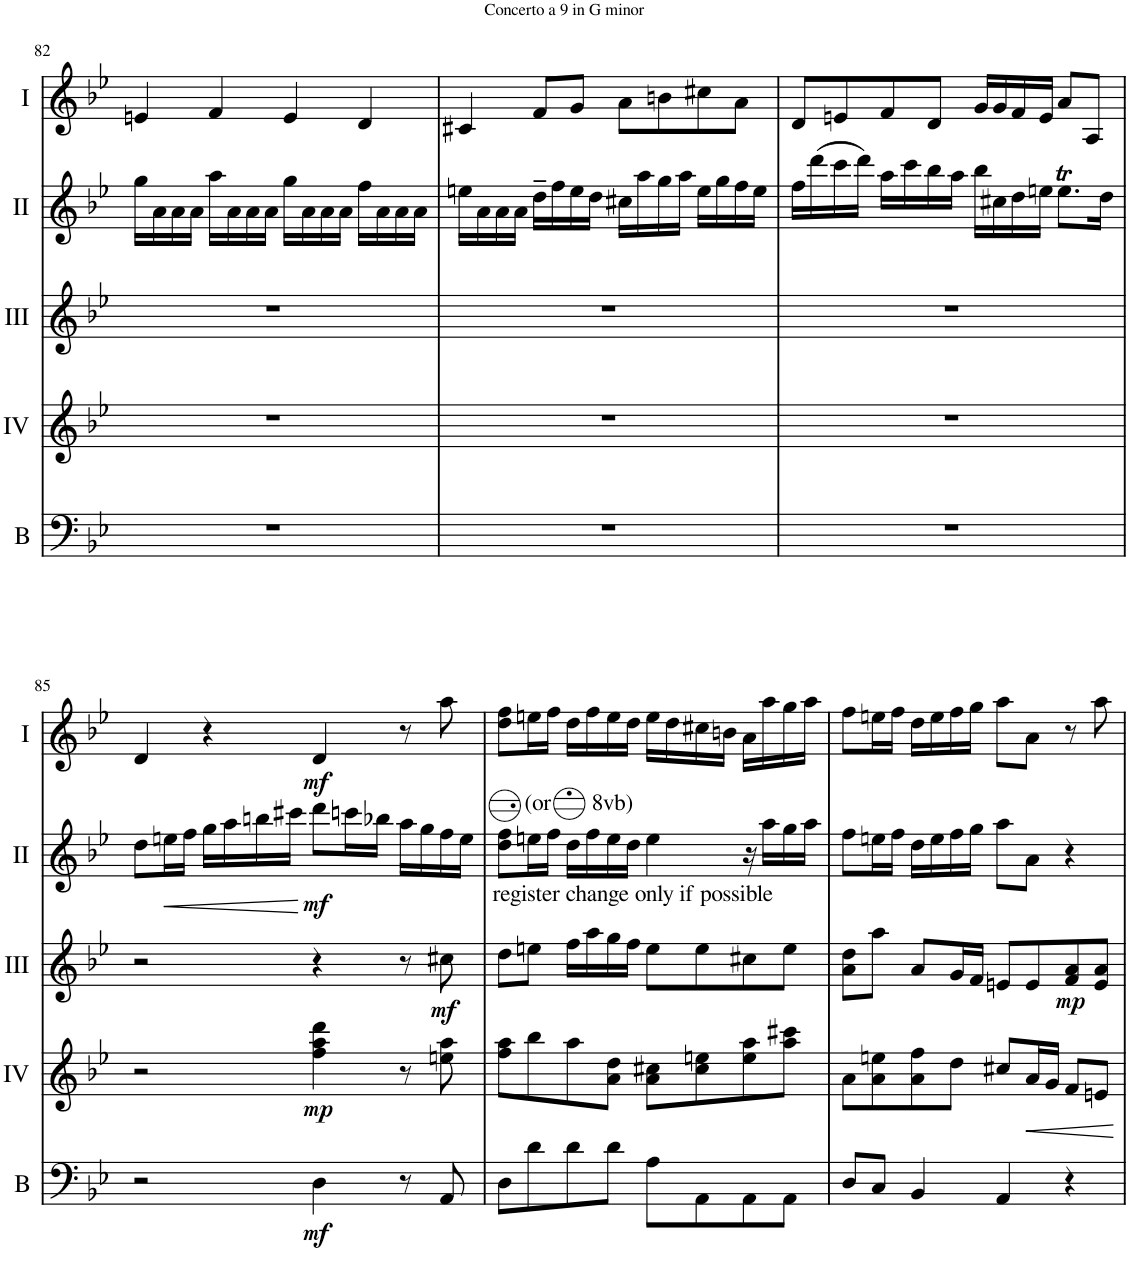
**kern	**dynam	**kern	**dynam	**kern	**dynam	**kern	**dynam	**kern	**dynam
*part5	*part5	*part4	*part4	*part3	*part3	*part2	*part2	*part1	*part1
*staff5	*staff5	*staff4	*staff4	*staff3	*staff3	*staff2	*staff2	*staff1	*staff1
*I"Bass	*	*I"Acc. 4	*	*I"Acc. 3	*	*I"Acc. 2	*	*I"Acc. 1	*
*I'B	*	*	*	*	*	*	*	*	*
!!LO:PB:g=z
*clefF4	*	*clefG2	*	*clefG2	*	*clefG2	*	*clefG2	*
*Trd7c12	*	*Trd7c12	*	*	*	*	*	*	*
*k[b-e-]	*	*k[b-e-]	*	*k[b-e-]	*	*k[b-e-]	*	*k[b-e-]	*
*M4/4	*	*M4/4	*	*M4/4	*	*M4/4	*	*M4/4	*
*met(c)	*	*met(c)	*	*met(c)	*	*met(c)	*	*met(c)	*
=82	=82	=82	=82	=82	=82	=82	=82	=82	=82
1r	.	1r	.	1r	.	16gg\LL	.	4en/	.
.	.	.	.	.	.	16a\	.	.	.
.	.	.	.	.	.	16a\	.	.	.
.	.	.	.	.	.	16a\JJ	.	.	.
.	.	.	.	.	.	16aa\LL	.	4f/	.
.	.	.	.	.	.	16a\	.	.	.
.	.	.	.	.	.	16a\	.	.	.
.	.	.	.	.	.	16a\JJ	.	.	.
.	.	.	.	.	.	16gg\LL	.	4e/	.
.	.	.	.	.	.	16a\	.	.	.
.	.	.	.	.	.	16a\	.	.	.
.	.	.	.	.	.	16a\JJ	.	.	.
.	.	.	.	.	.	16ff\LL	.	4d/	.
.	.	.	.	.	.	16a\	.	.	.
.	.	.	.	.	.	16a\	.	.	.
.	.	.	.	.	.	16a\JJ	.	.	.
=83	=83	=83	=83	=83	=83	=83	=83	=83	=83
1r	.	1r	.	1r	.	16een\LL	.	4c#X/	.
.	.	.	.	.	.	16a\	.	.	.
.	.	.	.	.	.	16a\	.	.	.
.	.	.	.	.	.	16a\JJ	.	.	.
.	.	.	.	.	.	16dd~\LL	.	8f/L	.
.	.	.	.	.	.	16ff\	.	.	.
.	.	.	.	.	.	16ee\	.	8g/J	.
.	.	.	.	.	.	16dd\JJ	.	.	.
.	.	.	.	.	.	16cc#X\LL	.	8a\L	.
.	.	.	.	.	.	16aa\	.	.	.
.	.	.	.	.	.	16gg\	.	8bn\	.
.	.	.	.	.	.	16aa\JJ	.	.	.
.	.	.	.	.	.	16ee\LL	.	8cc#X\	.
.	.	.	.	.	.	16gg\	.	.	.
.	.	.	.	.	.	16ff\	.	8a\J	.
.	.	.	.	.	.	16ee\JJ	.	.	.
=84	=84	=84	=84	=84	=84	=84	=84	=84	=84
1r	.	1r	.	1r	.	16ff\LL	.	8d/L	.
.	.	.	.	.	.	(16ddd\	.	.	.
.	.	.	.	.	.	16ccc\	.	8en/	.
.	.	.	.	.	.	16ddd\JJ)	.	.	.
.	.	.	.	.	.	16aa\LL	.	8f/	.
.	.	.	.	.	.	16ccc\	.	.	.
.	.	.	.	.	.	16bb-\	.	8d/J	.
.	.	.	.	.	.	16aa\JJ	.	.	.
.	.	.	.	.	.	16bb-\LL	.	16g/LL	.
.	.	.	.	.	.	16cc#X\	.	16g/	.
.	.	.	.	.	.	16dd\	.	16f/	.
.	.	.	.	.	.	16een\JJ	.	16e/JJ	.
.	.	.	.	.	.	8.eet\L	.	8a/L	.
.	.	.	.	.	.	.	.	8A/J	.
.	.	.	.	.	.	16dd\Jk	.	.	.
!!LO:LB:g=z
=85	=85	=85	=85	=85	=85	=85	=85	=85	=85
2r	.	2r	.	2r	.	8dd\L	.	4d/	.
!	!	!	!	!	!	!	!LO:HP:b	!	!
.	.	.	.	.	.	16een\L	<	.	.
.	.	.	.	.	.	16ff\JJ	.	.	.
.	.	.	.	.	.	16gg\LL	.	4r	.
.	.	.	.	.	.	16aa\	.	.	.
.	.	.	.	.	.	16bbn\	.	.	.
.	.	.	.	.	.	16ccc#X\JJ	.	.	.
!	!LO:DY:b	!	!LO:DY:b	!	!	!	!LO:DY:n=1:b	!	!LO:DY:b
4D\	mf	4ff\ 4aa\ 4ddd\	mp	4r	.	8ddd\L	[ mf	4d/	mf
.	.	.	.	.	.	16cccn\L	.	.	.
.	.	.	.	.	.	16bb-X\JJ	.	.	.
8r	.	8r	.	8r	.	16aa\LL	.	8r	.
.	.	.	.	.	.	16gg\	.	.	.
!	!	!	!	!	!LO:DY:b	!	!	!	!
8AA/	.	8een\ 8aa\	.	8cc#X\	mf	16ff\	.	8aa\	.
.	.	.	.	.	.	16ee\JJ	.	.	.
=86	=86	=86	=86	=86	=86	=86	=86	=86	=86
!	!	!	!	!	!	!LO:TX:a:t=(or       8vb)	!	!	!
!	!	!	!	!	!	!LO:TX:b:t=register change only if possible	!	!	!
8D\L	.	8ff\ 8aa\L	.	8dd\L	.	8dd\ 8ff\L	.	8dd\ 8ff\L	.
8d\	.	8bb-\	.	8een\J	.	16een\L	.	16een\L	.
.	.	.	.	.	.	16ff\JJ	.	16ff\JJ	.
8d\	.	8aa\	.	16ff\LL	.	16dd\LL	.	16dd\LL	.
.	.	.	.	16aa\	.	16ff\	.	16ff\	.
8d\J	.	8a\ 8dd\J	.	16gg\	.	16ee\	.	16ee\	.
.	.	.	.	16ff\JJ	.	16dd\JJ	.	16dd\JJ	.
8A\L	.	8a\ 8cc#X\L	.	8ee\L	.	4ee\	.	16ee\LL	.
.	.	.	.	.	.	.	.	16dd\	.
8AA\	.	8cc#\ 8een\	.	8ee\	.	.	.	16cc#X\	.
.	.	.	.	.	.	.	.	16bn\JJ	.
8AA\	.	8ee\ 8aa\	.	8cc#X\	.	16r	.	16a\LL	.
.	.	.	.	.	.	16aa\LL	.	16aa\	.
8AA\J	.	8aa\ 8ccc#X\J	.	8ee\J	.	16gg\	.	16gg\	.
.	.	.	.	.	.	16aa\JJ	.	16aa\JJ	.
=87	=87	=87	=87	=87	=87	=87	=87	=87	=87
8D/L	.	8a\L	.	8a\ 8dd\L	.	8ff\L	.	8ff\L	.
8C/J	.	8a\ 8een\	.	8aa\J	.	16een\L	.	16een\L	.
.	.	.	.	.	.	16ff\JJ	.	16ff\JJ	.
4BB-/	.	8a\ 8ff\	.	8a/L	.	16dd\LL	.	16dd\LL	.
.	.	.	.	.	.	16ee\	.	16ee\	.
.	.	8dd\J	.	16g/L	.	16ff\	.	16ff\	.
.	.	.	.	16f/JJ	.	16gg\JJ	.	16gg\JJ	.
4AA/	.	8cc#X/L	.	8en/L	.	8aa\L	.	8aa\L	.
!	!	!	!LO:HP:b	!	!	!	!	!	!
.	.	16a/L	<	8e/	.	8a\J	.	8a\J	.
.	.	16g/JJ	.	.	.	.	.	.	.
!	!	!	!	!	!LO:DY:b	!	!	!	!
4r	.	8f/L	.	8f/ 8a/	mp	4r	.	8r	.
.	.	8en/J	.	8e/ 8a/J	.	.	.	8aa\	.
.	.	.	[	.	.	.	.	.	.
=	=	=	=	=	=	=	=	=	=
*-	*-	*-	*-	*-	*-	*-	*-	*-	*-
